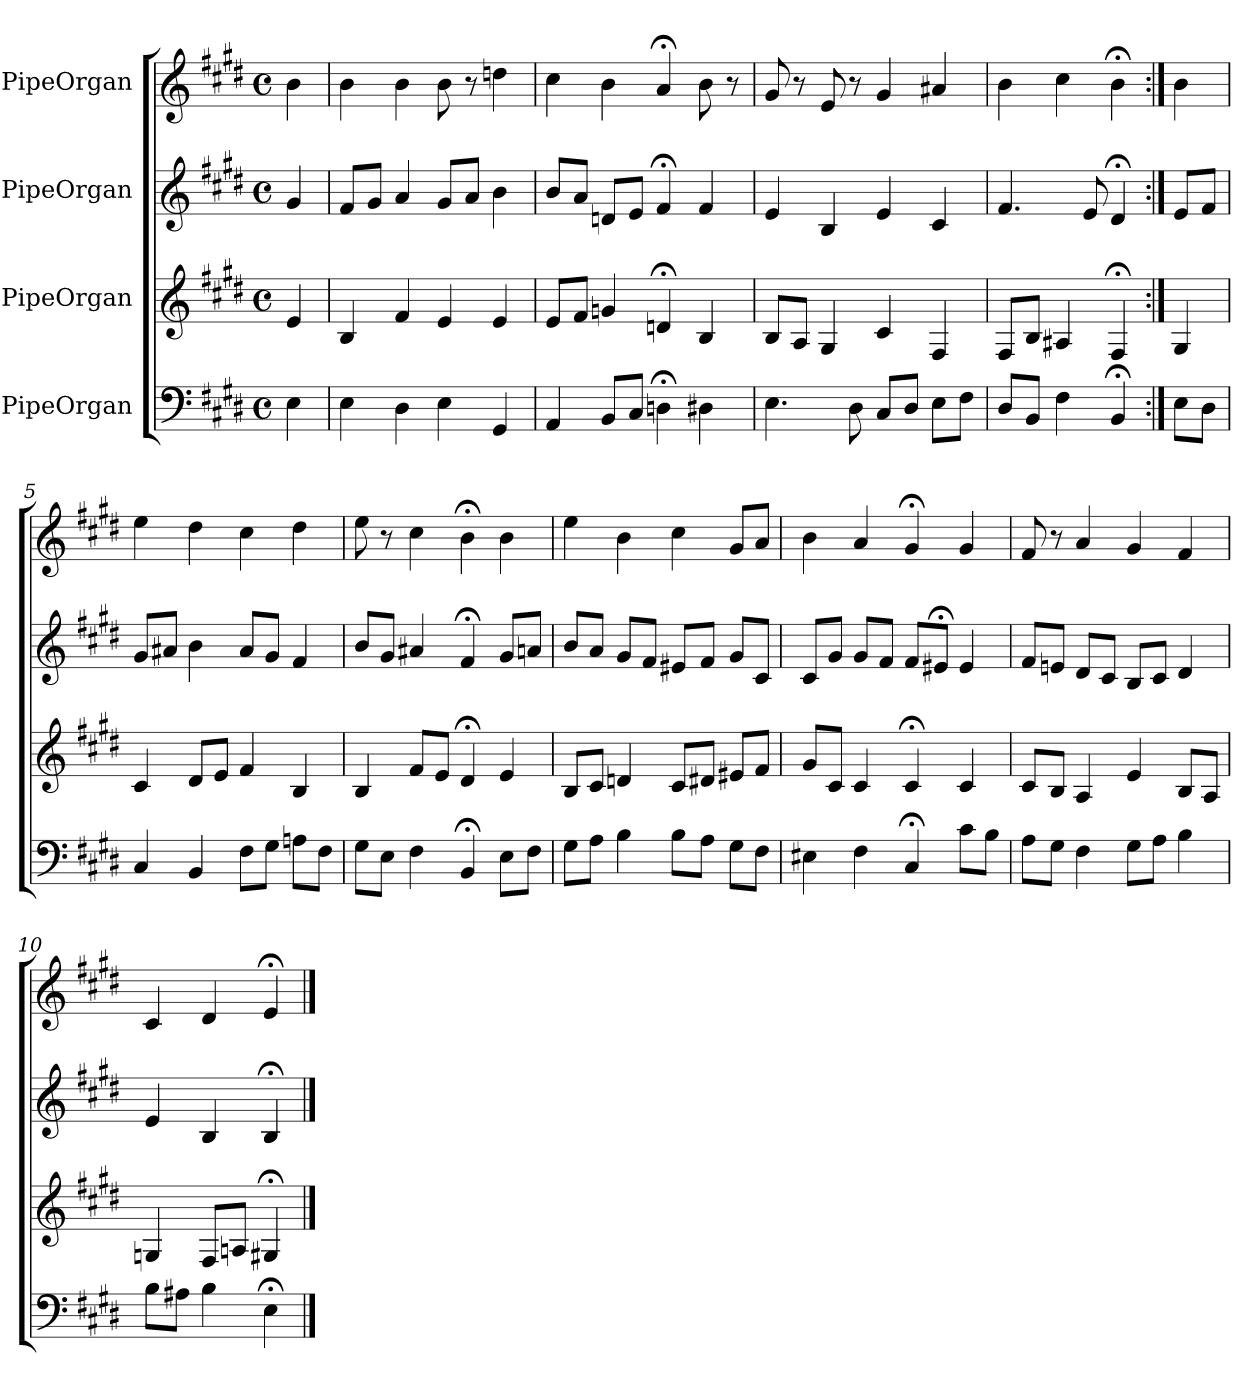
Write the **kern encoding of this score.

**kern	**kern	**kern	**kern
*part4	*part3	*part2	*part1
*staff4	*staff3	*staff2	*staff1
*I"PipeOrgan	*I"PipeOrgan	*I"PipeOrgan	*I"PipeOrgan
*k[f#c#g#d#]	*k[f#c#g#d#]	*k[f#c#g#d#]	*k[f#c#g#d#]
*E:	*E:	*E:	*E:
*M4/4	*M4/4	*M4/4	*M4/4
*met(c)	*met(c)	*met(c)	*met(c)
*MM60	*MM60	*MM60	*MM60
=	=	=	=
4E	4e	4g#	4b
=1	=1	=1	=1
4E	4B	8f#L	4b
.	.	8g#J	.
4D#	4f#	4a	4b
4E	4e	8g#L	8b
.	.	8aJ	8r
4GG#	4e	4b	4ddn
=2	=2	=2	=2
4AA	8eL	8bL	4cc#
.	8f#J	8aJ	.
8BBL	4gn	8dnL	4b
8C#J	.	8eJ	.
4Dn;<	4dn;<	4f#;<	4a;<
4D#X	4B	4f#	8b
.	.	.	8r
=3	=3	=3	=3
4.E	8BL	4e	8g#
.	8AJ	.	8r
.	4G#	4B	8e
8D#	.	.	8r
8C#L	4c#	4e	4g#
8D#J	.	.	.
8EL	4F#	4c#	4a#X
8F#J	.	.	.
=4	=4	=4	=4
8D#L	8F#L	4.f#	4b
8BBJ	8BJ	.	.
4F#	4A#X	.	4cc#
.	.	8e	.
4BB;<	4F#;<	4d#;<	4b;<
=:|!	=:|!	=:|!	=:|!
8EL	4G#	8eL	4b
8D#J	.	8f#J	.
=5	=5	=5	=5
4C#	4c#	8g#L	4ee
.	.	8a#XJ	.
4BB	8d#L	4b	4dd#
.	8eJ	.	.
8F#L	4f#	8a#L	4cc#
8G#J	.	8g#J	.
8AnL	4B	4f#	4dd#
8F#J	.	.	.
=6	=6	=6	=6
8G#L	4B	8bL	8ee
8EJ	.	8g#J	8r
4F#	8f#L	4a#X	4cc#
.	8eJ	.	.
4BB;<	4d#;<	4f#;<	4b;<
8EL	4e	8g#L	4b
8F#J	.	8anJ	.
=7	=7	=7	=7
8G#L	8BL	8bL	4ee
8AJ	8c#J	8aJ	.
4B	4dn	8g#L	4b
.	.	8f#J	.
8BL	8c#L	8e#XL	4cc#
8AJ	8d#XJ	8f#J	.
8G#L	8e#XL	8g#L	8g#L
8F#J	8f#J	8c#J	8aJ
=8	=8	=8	=8
4E#X	8g#L	8c#L	4b
.	8c#J	8g#J	.
4F#	4c#	8g#L	4a
.	.	8f#J	.
4C#;<	4c#;<	8f#L	4g#;<
.	.	8e#X;<J	.
8c#L	4c#	4e#	4g#
8BJ	.	.	.
=9	=9	=9	=9
8AL	8c#L	8f#L	8f#
8G#J	8BJ	8enJ	8r
4F#	4A	8d#L	4a
.	.	8c#J	.
8G#L	4e	8BL	4g#
8AJ	.	8c#J	.
4B	8BL	4d#	4f#
.	8AJ	.	.
=10	=10	=10	=10
8BL	4Gn	4e	4c#
8A#XJ	.	.	.
4B	8F#L	4B	4d#
.	8AnJ	.	.
4E;<	4G#X;<	4B;<	4e;<
==	==	==	==
*-	*-	*-	*-
